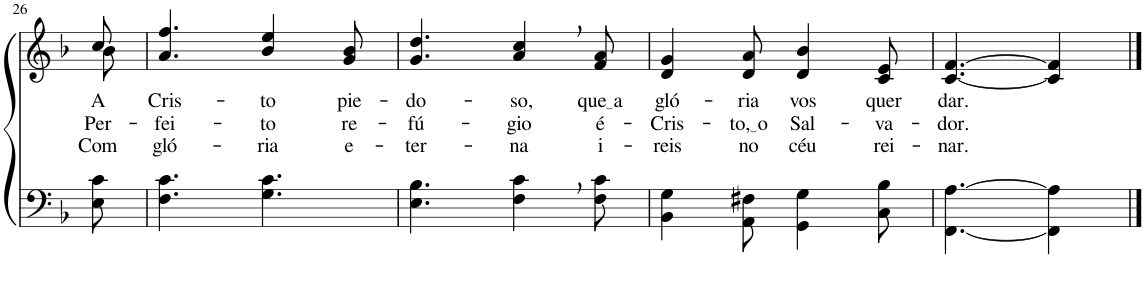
**kern	**kern	**text	**text	**text
*part2	*part1	*part1	*part1	*part1
*staff2	*staff1	*staff1	*staff1	*staff1
*I"Parte III e IV	*I"Parte I e II	*	*	*
!!LO:PB:g=z
*clefF4	*clefG2	*	*	*
*k[b-]	*k[b-]	*	*	*
*M6/8	*M6/8	*	*	*
=26	=26	=26	=26	=26
*	*^	*	*	*
!	!	!	!LO:LY:b	!LO:LY:b	!LO:LY:b
8E\ 8c\	8cc/	8b-\	A	Per-	Com
=27	=27	=27	=27	=27	=27
!	!	!	!LO:LY:b	!LO:LY:b	!LO:LY:b
*	*v	*v	*	*	*
4.F\ 4.c\	4.a/ 4.ff/	Cris-	-fei-	gló-
!	!	!LO:LY:b	!LO:LY:b	!LO:LY:b
4.G\ 4.c\	4b-/ 4ee/	-to	-to	-ria
!	!	!LO:LY:b	!LO:LY:b	!LO:LY:b
.	8g/ 8b-/	pie-	re-	e-
=28	=28	=28	=28	=28
!	!	!LO:LY:b	!LO:LY:b	!LO:LY:b
4.E\ 4.B-\	4.g/ 4.dd/	-do-	-fú-	-ter-
!	!	!LO:LY:b	!LO:LY:b	!LO:LY:b
4F\, 4c\,	4a/, 4cc/,	-so,	-gio	-na
!	!	!LO:LY:b	!LO:LY:b	!LO:LY:b
8F\ 8c\	8f/ 8a/	que a	é-	i-
=29	=29	=29	=29	=29
!	!	!LO:LY:b	!LO:LY:b	!LO:LY:b
4BB-\ 4G\	4d/ 4g/	gló-	-Cris-	-reis
!	!	!LO:LY:b	!LO:LY:b	!LO:LY:b
8AA\ 8F#X\	8d/ 8a/	-ria	to, o	no
!	!	!LO:LY:b	!LO:LY:b	!LO:LY:b
4GG\ 4G\	4d/ 4b-/	vos	Sal-	céu
!	!	!LO:LY:b	!LO:LY:b	!LO:LY:b
8C\ 8B-\	8c/ 8e/	quer	-va-	rei-
=30	=30	=30	=30	=30
!	!	!LO:LY:b	!LO:LY:b	!LO:LY:b
[4.FF\ [4.A\	[4.c/ [4.f/	dar.	-dor.	-nar.
4FF\] 4A\]	4c/] 4f/]	.	.	.
==	==	==	==	==
*-	*-	*-	*-	*-
